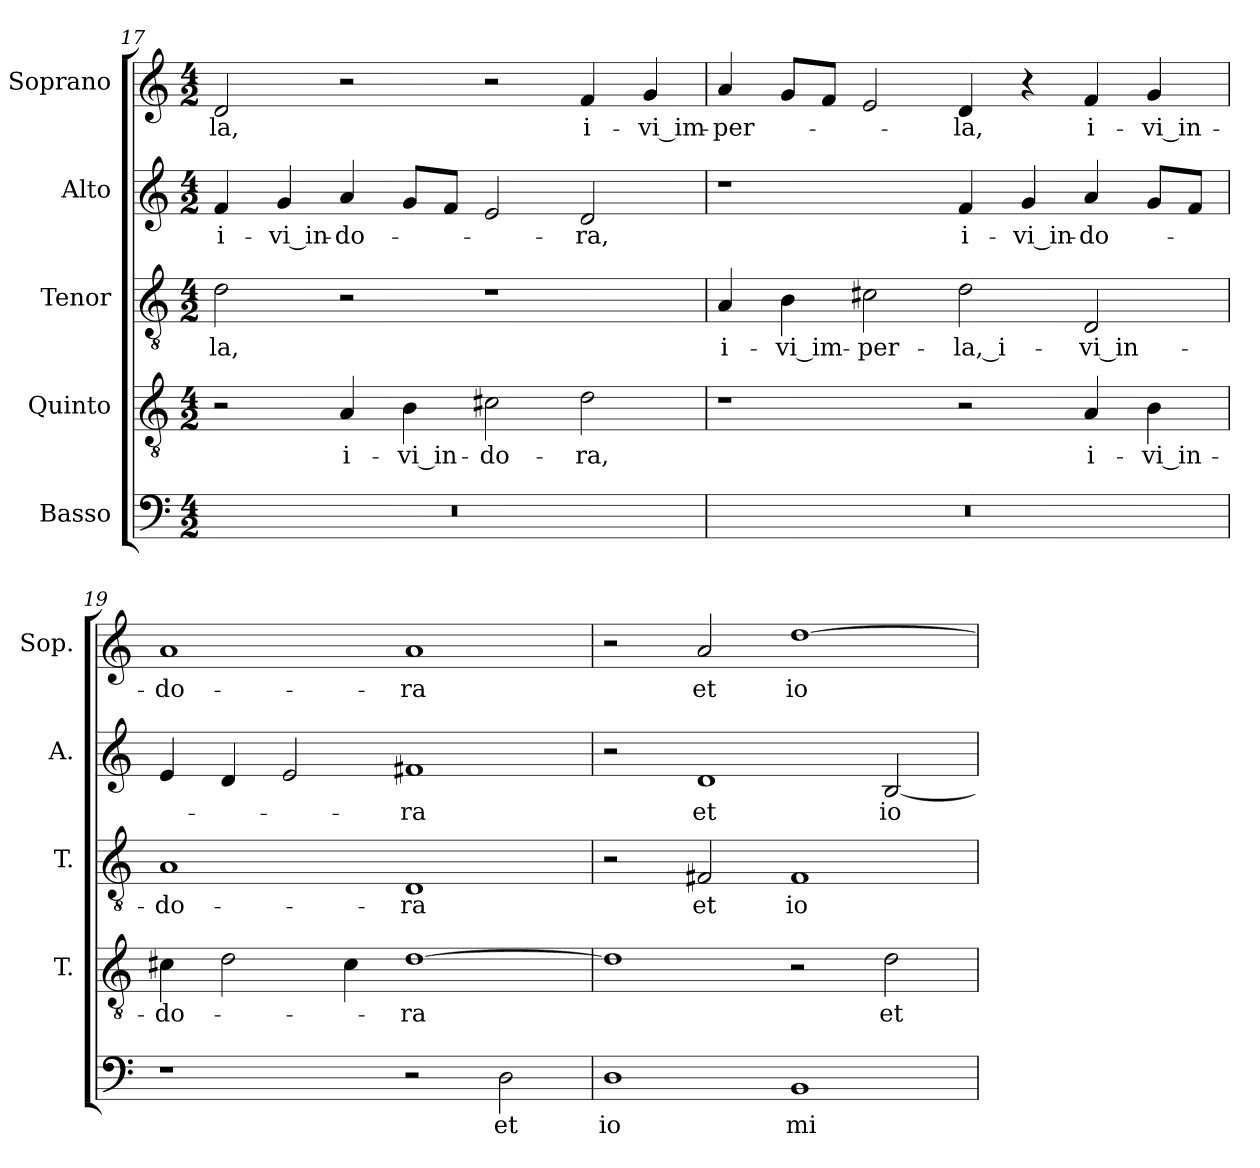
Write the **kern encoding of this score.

**kern	**text	**kern	**text	**kern	**text	**kern	**text	**kern	**text
*part5	*part5	*part4	*part4	*part3	*part3	*part2	*part2	*part1	*part1
*staff5	*staff5	*staff4	*staff4	*staff3	*staff3	*staff2	*staff2	*staff1	*staff1
*I"Basso	*	*I"Quinto	*	*I"Tenor	*	*I"Alto	*	*I"Soprano	*
*	*	*I'T.	*	*I'T.	*	*I'A.	*	*I'Sop.	*
!!LO:LB:g=z
*clefF4	*	*clefGv2	*	*clefGv2	*	*clefG2	*	*clefG2	*
*	*	*ITrd7c12	*	*ITrd7c12	*	*	*	*	*
*k[]	*	*k[]	*	*k[]	*	*k[]	*	*k[]	*
*C:	*	*C:	*	*C:	*	*C:	*	*C:	*
*M4/2	*	*M4/2	*	*M4/2	*	*M4/2	*	*M4/2	*
=17	=17	=17	=17	=17	=17	=17	=17	=17	=17
!LO:N:vis=1	!	!	!	!	!	!	!	!	!
!	!	!	!	!	!LO:LY:b:color=#000000	!	!	!	!
!	!	!	!	!	!	!	!LO:LY:b:color=#000000	!	!
!	!	!	!	!	!	!	!	!	!LO:LY:b:color=#000000
0r	.	2r	.	2Di\	-la,	4fi/	i-	2di/	-la,
!	!	!	!	!	!	!	!LO:LY:b:color=#000000	!	!
.	.	.	.	.	.	4gi/	-vi_in-	.	.
!	!	!	!LO:LY:b:color=#000000	!	!	!	!	!	!
!	!	!	!	!	!	!	!LO:LY:b:color=#000000	!	!
.	.	4AAi/	i-	2r	.	4ai/	-do-	2r	.
!	!	!	!LO:LY:b:color=#000000	!	!	!	!	!	!
.	.	4BBi\	-vi_in-	.	.	8gi/L	.	.	.
.	.	.	.	.	.	8fi/J	.	.	.
!	!	!	!LO:LY:b:color=#000000	!	!	!	!	!	!
.	.	2C#Xi\	-do-	1r	.	2ei/	.	2r	.
!	!	!	!LO:LY:b:color=#000000	!	!	!	!	!	!
!	!	!	!	!	!	!	!LO:LY:b:color=#000000	!	!
!	!	!	!	!	!	!	!	!	!LO:LY:b:color=#000000
.	.	2Di\	-ra,	.	.	2di/	-ra,	4fi/	i-
!	!	!	!	!	!	!	!	!	!LO:LY:b:color=#000000
.	.	.	.	.	.	.	.	4gi/	-vi_im-
=18	=18	=18	=18	=18	=18	=18	=18	=18	=18
!LO:N:vis=1	!	!	!	!	!	!	!	!	!
!	!	!	!	!	!LO:LY:b:color=#000000	!	!	!	!
!	!	!	!	!	!	!	!	!	!LO:LY:b:color=#000000
0r	.	1r	.	4AAi/	i-	1r	.	4ai/	-per-
!	!	!	!	!	!LO:LY:b:color=#000000	!	!	!	!
.	.	.	.	4BBi\	-vi_im-	.	.	8gi/L	.
.	.	.	.	.	.	.	.	8fi/J	.
!	!	!	!	!	!LO:LY:b:color=#000000	!	!	!	!
.	.	.	.	2C#Xi\	-per-	.	.	2ei/	.
!	!	!	!	!	!LO:LY:b:color=#000000	!	!	!	!
!	!	!	!	!	!	!	!LO:LY:b:color=#000000	!	!
!	!	!	!	!	!	!	!	!	!LO:LY:b:color=#000000
.	.	2r	.	2Di\	-la,_i-	4fi/	i-	4di/	-la,
!	!	!	!	!	!	!	!LO:LY:b:color=#000000	!	!
.	.	.	.	.	.	4gi/	-vi_in-	4r	.
!	!	!	!LO:LY:b:color=#000000	!	!	!	!	!	!
!	!	!	!	!	!LO:LY:b:color=#000000	!	!	!	!
!	!	!	!	!	!	!	!LO:LY:b:color=#000000	!	!
!	!	!	!	!	!	!	!	!	!LO:LY:b:color=#000000
.	.	4AAi/	i-	2DDi/	-vi_in-	4ai/	-do-	4fi/	i-
!	!	!	!LO:LY:b:color=#000000	!	!	!	!	!	!
!	!	!	!	!	!	!	!	!	!LO:LY:b:color=#000000
.	.	4BBi\	-vi_in-	.	.	8gi/L	.	4gi/	-vi_in-
.	.	.	.	.	.	8fi/J	.	.	.
=19	=19	=19	=19	=19	=19	=19	=19	=19	=19
!	!	!	!LO:LY:b:color=#000000	!	!	!	!	!	!
!	!	!	!	!	!LO:LY:b:color=#000000	!	!	!	!
!	!	!	!	!	!	!	!	!	!LO:LY:b:color=#000000
1r	.	4C#Xi\	-do-	1AAi	-do-	4ei/	.	1ai	-do-
.	.	2Di\	.	.	.	4di/	.	.	.
.	.	.	.	.	.	2ei/	.	.	.
.	.	4C#i\	.	.	.	.	.	.	.
!	!	!	!LO:LY:b:color=#000000	!	!	!	!	!	!
!	!	!	!	!	!LO:LY:b:color=#000000	!	!	!	!
!	!	!	!	!	!	!	!LO:LY:b:color=#000000	!	!
!	!	!	!	!	!	!	!	!	!LO:LY:b:color=#000000
2r	.	[1Di	-ra	1DDi	-ra	1f#Xi	-ra	1ai	-ra
!	!LO:LY:b:color=#000000	!	!	!	!	!	!	!	!
2Di\	et	.	.	.	.	.	.	.	.
=20	=20	=20	=20	=20	=20	=20	=20	=20	=20
!	!LO:LY:b:color=#000000	!	!	!	!	!	!	!	!
1Di	io	1Di]	.	2r	.	2r	.	2r	.
!	!	!	!	!	!LO:LY:b:color=#000000	!	!	!	!
!	!	!	!	!	!	!	!LO:LY:b:color=#000000	!	!
!	!	!	!	!	!	!	!	!	!LO:LY:b:color=#000000
.	.	.	.	2FF#Xi/	et	1di	et	2ai/	et
!	!LO:LY:b:color=#000000	!	!	!	!	!	!	!	!
!	!	!	!	!	!LO:LY:b:color=#000000	!	!	!	!
!	!	!	!	!	!	!	!	!	!LO:LY:b:color=#000000
1BBi	mi	2r	.	1FF#i	io	.	.	[1ddi	io
!	!	!	!LO:LY:b:color=#000000	!	!	!	!	!	!
!	!	!	!	!	!	!	!LO:LY:b:color=#000000	!	!
.	.	2Di\	et	.	.	[2Bi/	io	.	.
=	=	=	=	=	=	=	=	=	=
*-	*-	*-	*-	*-	*-	*-	*-	*-	*-
